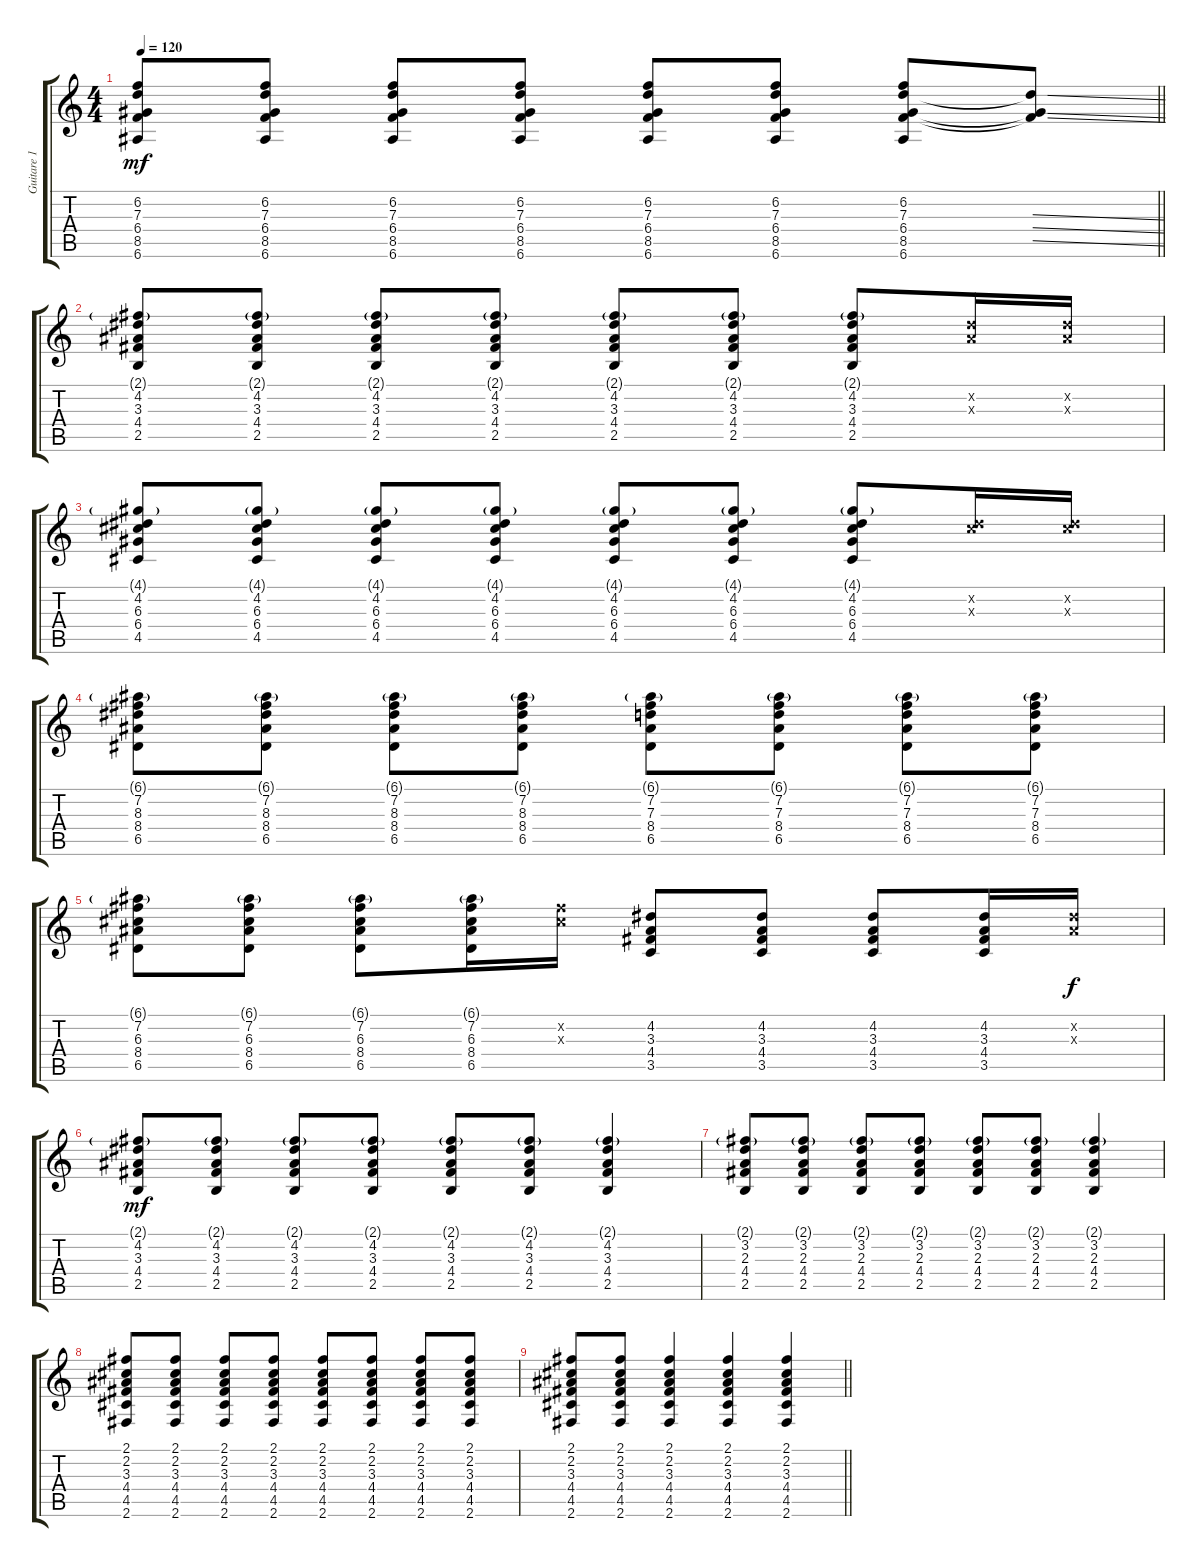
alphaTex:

\track ("Guitare 1" "Guitare 1") {instrument overdrivenguitar}
\staff {score tabs}
\tuning (E4 B3 G3 D3 A2 E2) {hide}
\ts (4 4)
\tempo 120
\clef g2
\barLineRight lightlight
\ks c
(6.2 7.3 6.4 8.5 6.6).8{dy mf} (6.2 7.3 6.4 8.5 6.6).8 (6.2 7.3 6.4 8.5 6.6).8 (6.2 7.3 6.4 8.5 6.6).8 (6.2 7.3 6.4 8.5 6.6).8 (6.2 7.3 6.4 8.5 6.6).8 (6.2 7.3 6.4 8.5 6.6).8 (7.3{ss t} 6.4{ss t} 8.5{ss t}).8 |
(2.1{g} 4.2 3.3 4.4 2.5).8 (2.1{g} 4.2 3.3 4.4 2.5).8 (2.1{g} 4.2 3.3 4.4 2.5).8 (2.1{g} 4.2 3.3 4.4 2.5).8 (2.1{g} 4.2 3.3 4.4 2.5).8 (2.1{g} 4.2 3.3 4.4 2.5).8 (2.1{g} 4.2 3.3 4.4 2.5).8 (4.2{x} 3.3{x}).16 (4.2{x} 3.3{x}).16 |
(4.1{g} 4.2 6.3 6.4 4.5).8 (4.1{g} 4.2 6.3 6.4 4.5).8 (4.1{g} 4.2 6.3 6.4 4.5).8 (4.1{g} 4.2 6.3 6.4 4.5).8 (4.1{g} 4.2 6.3 6.4 4.5).8 (4.1{g} 4.2 6.3 6.4 4.5).8 (4.1{g} 4.2 6.3 6.4 4.5).8 (4.2{x} 6.3{x}).16 (4.2{x} 6.3{x}).16 |
(6.1{g} 7.2 8.3 8.4 6.5).8 (6.1{g} 7.2 8.3 8.4 6.5).8 (6.1{g} 7.2 8.3 8.4 6.5).8 (6.1{g} 7.2 8.3 8.4 6.5).8 (6.1{g} 7.2 7.3 8.4 6.5).8 (6.1{g} 7.2 7.3 8.4 6.5).8 (6.1{g} 7.2 7.3 8.4 6.5).8 (6.1{g} 7.2 7.3 8.4 6.5).8 |
(6.1{g} 7.2 6.3 8.4 6.5).8 (6.1{g} 7.2 6.3 8.4 6.5).8 (6.1{g} 7.2 6.3 8.4 6.5).8 (6.1{g} 7.2 6.3 8.4 6.5).16 (7.2{x} 6.3{x}).16 (4.2 3.3 4.4 3.5).8 (4.2 3.3 4.4 3.5).8 (4.2 3.3 4.4 3.5).8 (4.2 3.3 4.4 3.5).16 (4.2{x} 3.3{x}).16{dy f} |
(2.1{g} 4.2 3.3 4.4 2.5).8{dy mf} (2.1{g} 4.2 3.3 4.4 2.5).8 (2.1{g} 4.2 3.3 4.4 2.5).8 (2.1{g} 4.2 3.3 4.4 2.5).8 (2.1{g} 4.2 3.3 4.4 2.5).8 (2.1{g} 4.2 3.3 4.4 2.5).8 (2.1{g} 4.2 3.3 4.4 2.5).4 |
(2.1{g} 3.2 2.3 4.4 2.5).8 (2.1{g} 3.2 2.3 4.4 2.5).8 (2.1{g} 3.2 2.3 4.4 2.5).8 (2.1{g} 3.2 2.3 4.4 2.5).8 (2.1{g} 3.2 2.3 4.4 2.5).8 (2.1{g} 3.2 2.3 4.4 2.5).8 (2.1{g} 3.2 2.3 4.4 2.5).4 |
(2.1 2.2 3.3 4.4 4.5 2.6).8 (2.1 2.2 3.3 4.4 4.5 2.6).8 (2.1 2.2 3.3 4.4 4.5 2.6).8 (2.1 2.2 3.3 4.4 4.5 2.6).8 (2.1 2.2 3.3 4.4 4.5 2.6).8 (2.1 2.2 3.3 4.4 4.5 2.6).8 (2.1 2.2 3.3 4.4 4.5 2.6).8 (2.1 2.2 3.3 4.4 4.5 2.6).8 |
\barLineRight lightlight
(2.1 2.2 3.3 4.4 4.5 2.6).8 (2.1 2.2 3.3 4.4 4.5 2.6).8 (2.1 2.2 3.3 4.4 4.5 2.6).4 (2.1 2.2 3.3 4.4 4.5 2.6).4 (2.1 2.2 3.3 4.4 4.5 2.6).4
